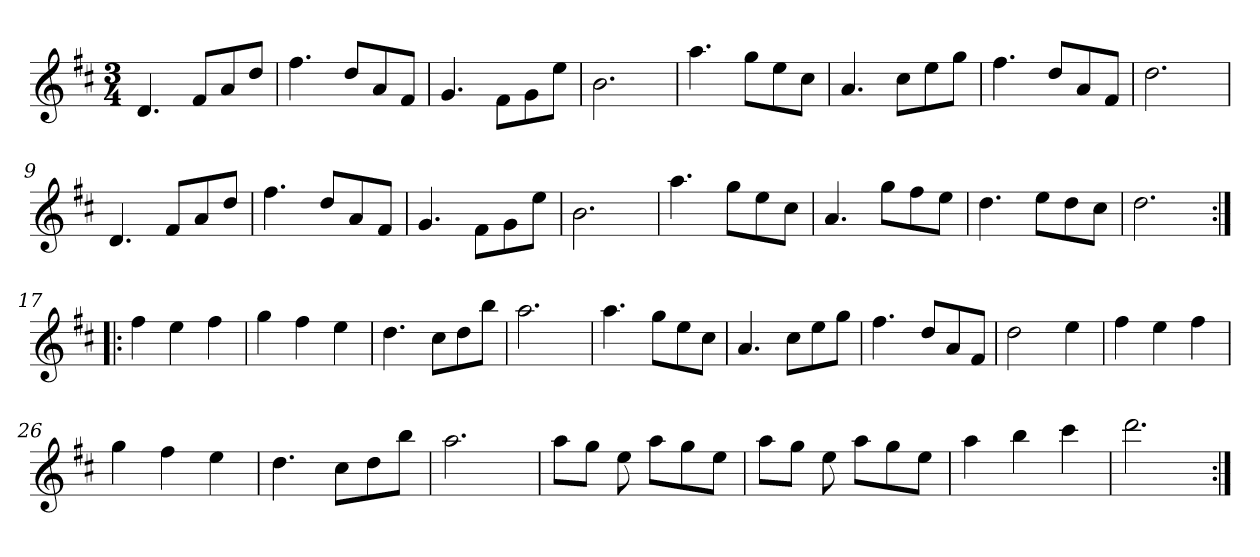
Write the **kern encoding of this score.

**kern
*part1
*staff1
*clefG2
*k[f#c#]
*D:
*M3/4
=1
4.d/
8f#/L
8a/
8dd/J
=2
4.ff#\
8dd/L
8a/
8f#/J
=3
4.g/
8f#\L
8g\
8ee\J
=4
2.b\
=5
4.aa\
8gg\L
8ee\
8cc#\J
=6
4.a/
8cc#\L
8ee\
8gg\J
=7
4.ff#\
8dd/L
8a/
8f#/J
=8
2.dd\
=9
4.d/
8f#/L
8a/
8dd/J
=10
4.ff#\
8dd/L
8a/
8f#/J
!!LO:LB:g=z
=11
4.g/
8f#\L
8g\
8ee\J
=12
2.b\
=13
4.aa\
8gg\L
8ee\
8cc#\J
=14
4.a/
8gg\L
8ff#\
8ee\J
=15
4.dd\
8ee\L
8dd\
8cc#\J
=16
2.dd\
=17:|!|:
4ff#\
4ee\
4ff#\
=18
4gg\
4ff#\
4ee\
=19
4.dd\
8cc#\L
8dd\
8bb\J
=20
2.aa\
=21
4.aa\
8gg\L
8ee\
8cc#\J
!!LO:LB:g=z
=22
4.a/
8cc#\L
8ee\
8gg\J
=23
4.ff#\
8dd/L
8a/
8f#/J
=24
2dd\
4ee\
=25
4ff#\
4ee\
4ff#\
=26
4gg\
4ff#\
4ee\
=27
4.dd\
8cc#\L
8dd\
8bb\J
=28
2.aa\
=29
8aa\L
8gg\J
8ee\
8aa\L
8gg\
8ee\J
=30
8aa\L
8gg\J
8ee\
8aa\L
8gg\
8ee\J
=31
4aa\
4bb\
4ccc#\
!!LO:LB:g=z
=32
2.ddd\
=:|!
*-
